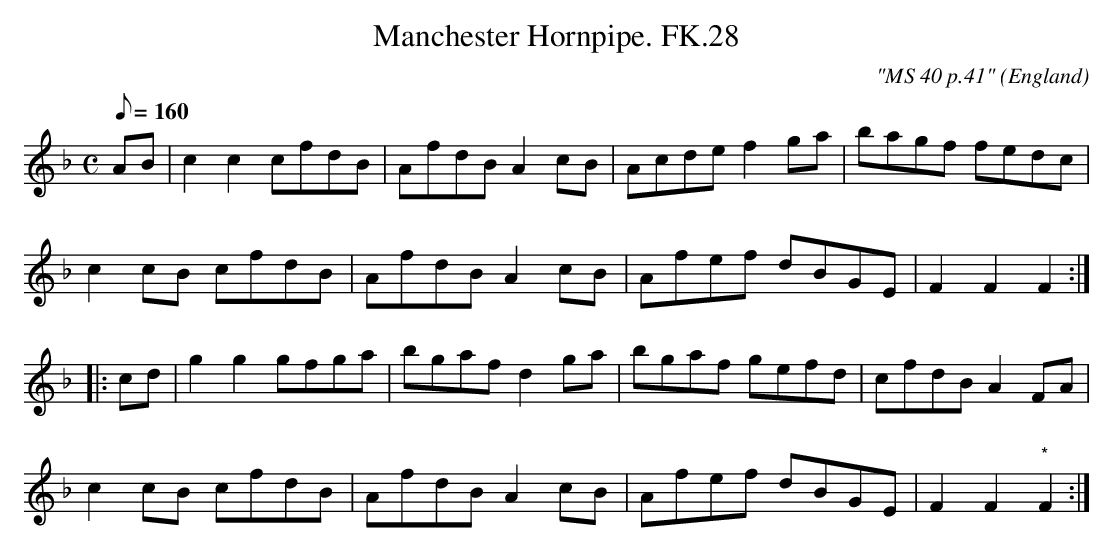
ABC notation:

X:1
T:Manchester Hornpipe. FK.28
M:C
L:1/8
Q:160
C:"MS 40 p.41"
O:England
K:F
AB | c2 c2 cfdB | AfdB A2 cB | Acde f2 ga | bagf fedc |!
 c2 cB cfdB | AfdB A2 cB | Afef dBGE | F2 F2 F2 :|:!
cd | g2 g2 gfga | bgaf d2 ga | bgaf gefd | cfdB A2 FA |!
 c2 cB cfdB | AfdB A2 cB | Afef dBGE | F2 F2 "*" F2 :|]
